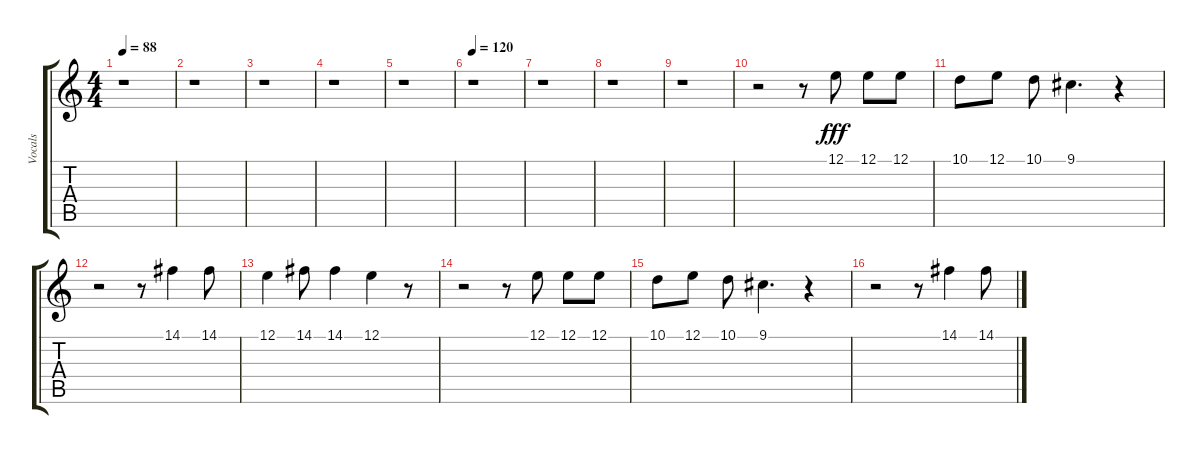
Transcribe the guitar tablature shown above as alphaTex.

\track ("Vocals" "Vocals") {instrument lead6voice}
\staff {score tabs}
\tuning (E4 B3 G3 D3 A2 E2) {hide}
\ts (4 4)
\tempo 88
\clef g2
\ks c
r.1{dy fff} |
r.1 |
r.1 |
r.1 |
r.1 |
\tempo 120
r.1 |
r.1 |
r.1 |
r.1 |
r.2 r.8 12.1.8 12.1.8 12.1.8 |
10.1.8 12.1.8 10.1.8 9.1.4{d} r.4 |
r.2 r.8 14.1.4 14.1.8 |
12.1.4 14.1.8 14.1.4 12.1.4 r.8 |
r.2 r.8 12.1.8 12.1.8 12.1.8 |
10.1.8 12.1.8 10.1.8 9.1.4{d} r.4 |
r.2 r.8 14.1.4 14.1.8
